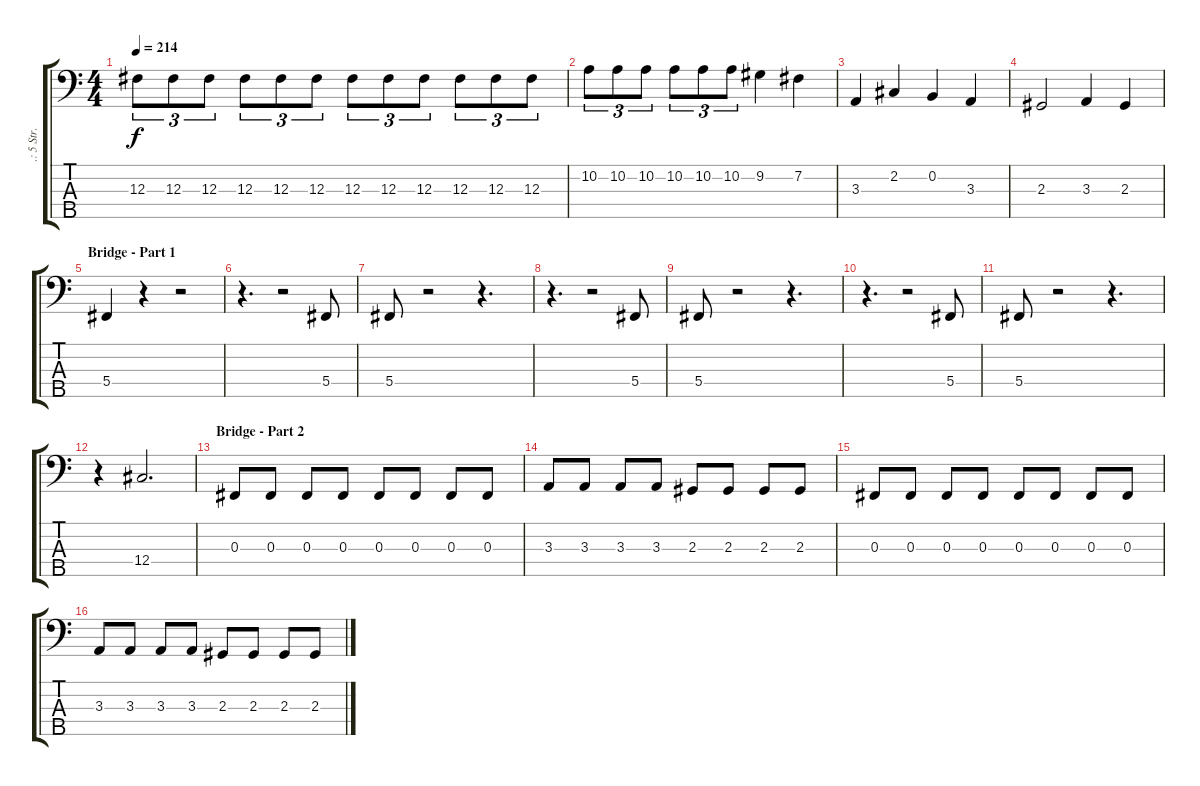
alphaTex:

\track (".: 5 Str. - Bass Guitar :." ".: 5 Str. ") {instrument electricbassfinger}
\staff {score tabs}
\tuning (E2 B1 Gb1 Db1 Ab0) {hide}
\ts (4 4)
\tempo 214
\clef f4
\ks c
12.3.8{tu (3 2) dy f} 12.3.8{tu (3 2)} 12.3.8{tu (3 2)} 12.3.8{tu (3 2)} 12.3.8{tu (3 2)} 12.3.8{tu (3 2)} 12.3.8{tu (3 2)} 12.3.8{tu (3 2)} 12.3.8{tu (3 2)} 12.3.8{tu (3 2)} 12.3.8{tu (3 2)} 12.3.8{tu (3 2)} |
10.2.8{tu (3 2)} 10.2.8{tu (3 2)} 10.2.8{tu (3 2)} 10.2.8{tu (3 2)} 10.2.8{tu (3 2)} 10.2.8{tu (3 2)} 9.2.4 7.2.4 |
3.3.4 2.2.4 0.2.4 3.3.4 |
2.3.2 3.3.4 2.3.4 |
\section ("" "Bridge - Part 1")
5.4.4 r.4 r.2 |
r.4{d} r.2 5.4.8 |
5.4.8 r.2 r.4{d} |
r.4{d} r.2 5.4.8 |
5.4.8 r.2 r.4{d} |
r.4{d} r.2 5.4.8 |
5.4.8 r.2 r.4{d} |
r.4 12.4.2{d} |
\section ("" "Bridge - Part 2")
0.3.8 0.3.8 0.3.8 0.3.8 0.3.8 0.3.8 0.3.8 0.3.8 |
3.3.8 3.3.8 3.3.8 3.3.8 2.3.8 2.3.8 2.3.8 2.3.8 |
0.3.8 0.3.8 0.3.8 0.3.8 0.3.8 0.3.8 0.3.8 0.3.8 |
3.3.8 3.3.8 3.3.8 3.3.8 2.3.8 2.3.8 2.3.8 2.3.8
